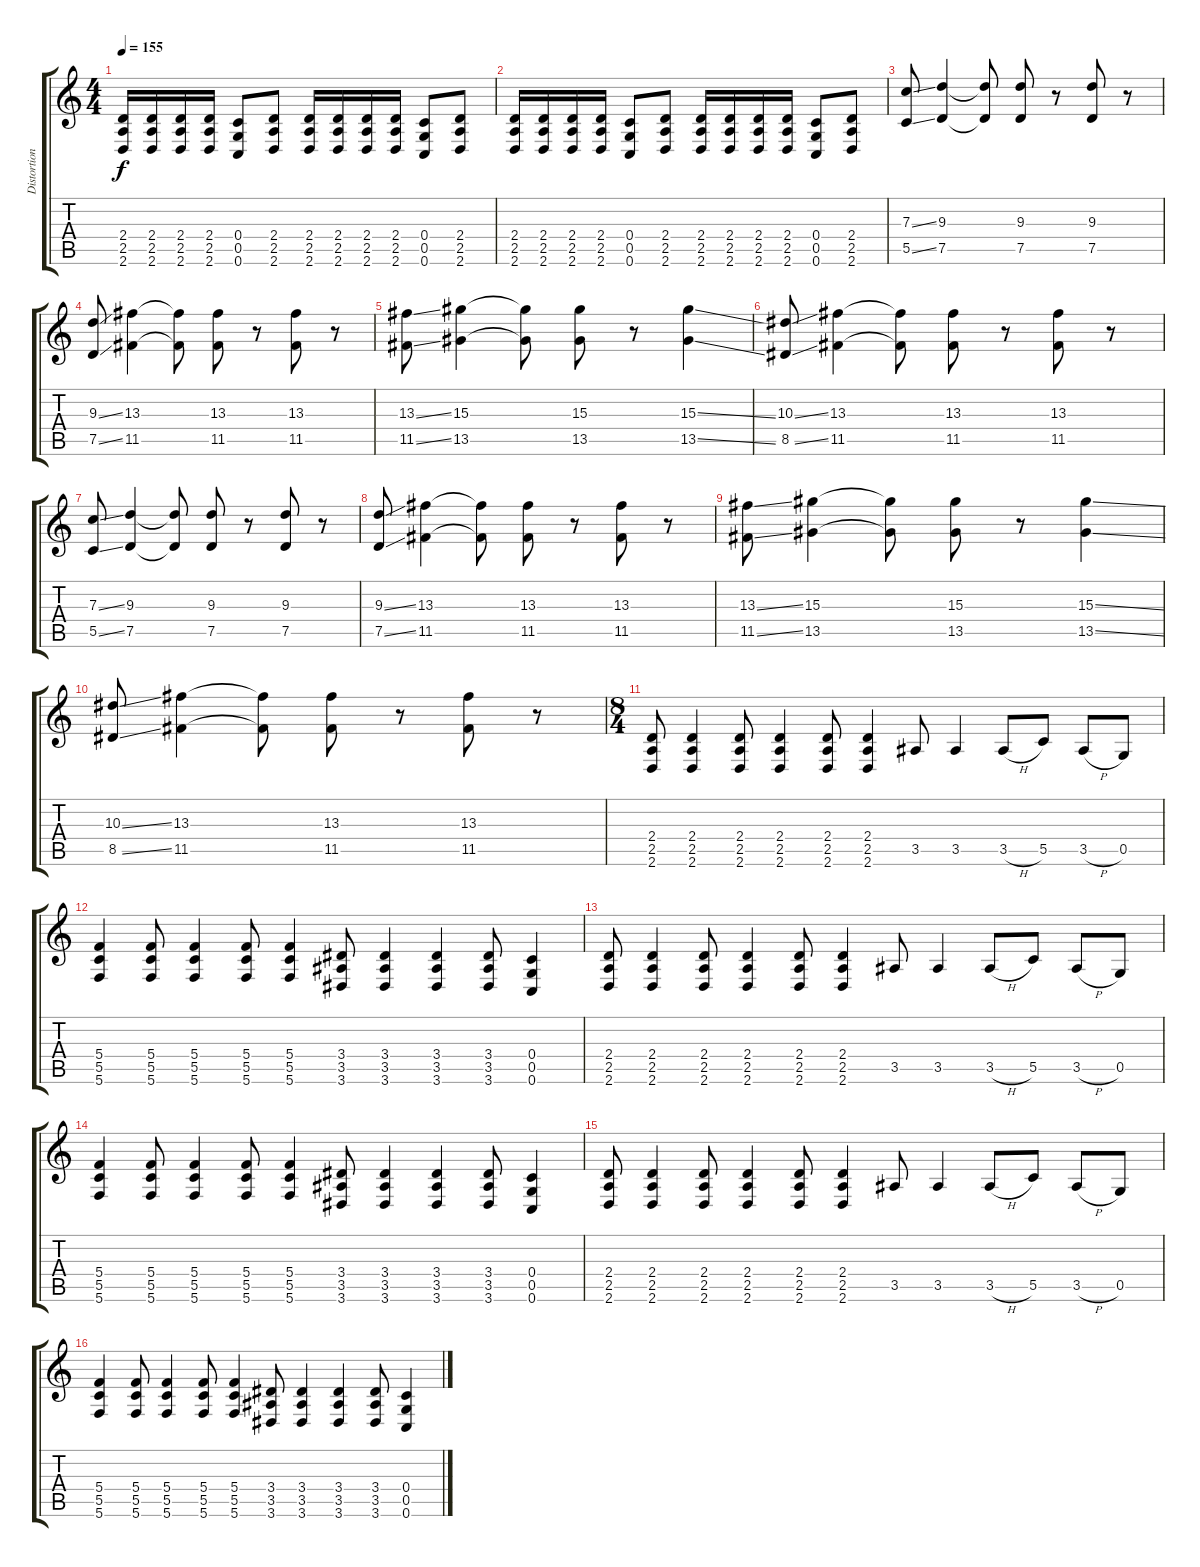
\track ("Distortion Guitar" "Distortion") {instrument distortionguitar}
\staff {score tabs}
\tuning (D4 A3 F3 C3 G2 C2) {hide}
\ts (4 4)
\tempo 155
\clef g2
\ks c
(2.4 2.5 2.6).16{dy f} (2.4 2.5 2.6).16 (2.4 2.5 2.6).16 (2.4 2.5 2.6).16 (0.4 0.5 0.6).8 (2.4 2.5 2.6).8 (2.4 2.5 2.6).16 (2.4 2.5 2.6).16 (2.4 2.5 2.6).16 (2.4 2.5 2.6).16 (0.4 0.5 0.6).8 (2.4 2.5 2.6).8 |
(2.4 2.5 2.6).16 (2.4 2.5 2.6).16 (2.4 2.5 2.6).16 (2.4 2.5 2.6).16 (0.4 0.5 0.6).8 (2.4 2.5 2.6).8 (2.4 2.5 2.6).16 (2.4 2.5 2.6).16 (2.4 2.5 2.6).16 (2.4 2.5 2.6).16 (0.4 0.5 0.6).8 (2.4 2.5 2.6).8 |
(7.3{ss} 5.5{ss}).8 (9.3 7.5).4 (9.3{t} 7.5{t}).8 (9.3 7.5).8 r.8 (9.3 7.5).8 r.8 |
(9.3{ss} 7.5{ss}).8 (13.3 11.5).4 (13.3{t} 11.5{t}).8 (13.3 11.5).8 r.8 (13.3 11.5).8 r.8 |
(13.3{ss} 11.5{ss}).8 (15.3 13.5).4 (15.3{t} 13.5{t}).8 (15.3 13.5).8 r.8 (15.3{ss} 13.5{ss}).4 |
(10.3{ss} 8.5{ss}).8 (13.3 11.5).4 (13.3{t} 11.5{t}).8 (13.3 11.5).8 r.8 (13.3 11.5).8 r.8 |
(7.3{ss} 5.5{ss}).8 (9.3 7.5).4 (9.3{t} 7.5{t}).8 (9.3 7.5).8 r.8 (9.3 7.5).8 r.8 |
(9.3{ss} 7.5{ss}).8 (13.3 11.5).4 (13.3{t} 11.5{t}).8 (13.3 11.5).8 r.8 (13.3 11.5).8 r.8 |
(13.3{ss} 11.5{ss}).8 (15.3 13.5).4 (15.3{t} 13.5{t}).8 (15.3 13.5).8 r.8 (15.3{ss} 13.5{ss}).4 |
(10.3{ss} 8.5{ss}).8 (13.3 11.5).4 (13.3{t} 11.5{t}).8 (13.3 11.5).8 r.8 (13.3 11.5).8 r.8 |
\ts (8 4)
(2.4 2.5 2.6).8 (2.4 2.5 2.6).4 (2.4 2.5 2.6).8 (2.4 2.5 2.6).4 (2.4 2.5 2.6).8 (2.4 2.5 2.6).4 3.5.8 3.5.4 3.5{h}.8 5.5.8 3.5{h}.8 0.5.8 |
(5.4 5.5 5.6).4 (5.4 5.5 5.6).8 (5.4 5.5 5.6).4 (5.4 5.5 5.6).8 (5.4 5.5 5.6).4 (3.4 3.5 3.6).8 (3.4 3.5 3.6).4 (3.4 3.5 3.6).4 (3.4 3.5 3.6).8 (0.4 0.5 0.6).4 |
(2.4 2.5 2.6).8 (2.4 2.5 2.6).4 (2.4 2.5 2.6).8 (2.4 2.5 2.6).4 (2.4 2.5 2.6).8 (2.4 2.5 2.6).4 3.5.8 3.5.4 3.5{h}.8 5.5.8 3.5{h}.8 0.5.8 |
(5.4 5.5 5.6).4 (5.4 5.5 5.6).8 (5.4 5.5 5.6).4 (5.4 5.5 5.6).8 (5.4 5.5 5.6).4 (3.4 3.5 3.6).8 (3.4 3.5 3.6).4 (3.4 3.5 3.6).4 (3.4 3.5 3.6).8 (0.4 0.5 0.6).4 |
(2.4 2.5 2.6).8 (2.4 2.5 2.6).4 (2.4 2.5 2.6).8 (2.4 2.5 2.6).4 (2.4 2.5 2.6).8 (2.4 2.5 2.6).4 3.5.8 3.5.4 3.5{h}.8 5.5.8 3.5{h}.8 0.5.8 |
(5.4 5.5 5.6).4 (5.4 5.5 5.6).8 (5.4 5.5 5.6).4 (5.4 5.5 5.6).8 (5.4 5.5 5.6).4 (3.4 3.5 3.6).8 (3.4 3.5 3.6).4 (3.4 3.5 3.6).4 (3.4 3.5 3.6).8 (0.4 0.5 0.6).4
